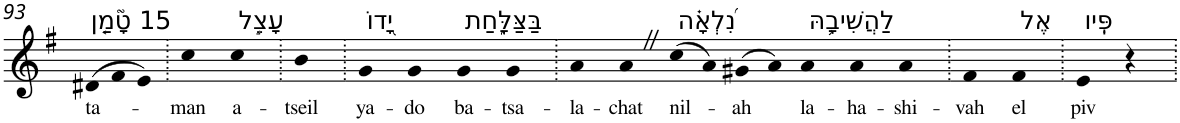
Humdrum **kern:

**kern	**text
*part1	*part1
*staff1	*staff1
*I"Piano	*
*I'Pno	*
!!LO:PB:g=z
*clefG2	*
*k[f#]	*
*G:	*
*Xtuplet	*
=93	=93
!LO:TX:a:t=15 טָ֘מַ֤ן	!
!	!LO:LY:b
(>12d#X	ta-
12f#	.
12e)	.
=94.	=94.
!	!LO:LY:b
4cc	-man
!LO:TX:a:t=עָצֵ֣ל	!
!	!LO:LY:b
4cc	a-
=95.	=95.
!	!LO:LY:b
4b	-tseil
=96.	=96.
!LO:TX:a:t=יָ֭דוֹ	!
!	!LO:LY:b
4g	ya-
!	!LO:LY:b
4g	-do
!LO:TX:a:t=בַּצַּלָּ֑חַת	!
!	!LO:LY:b
4g	ba-
!	!LO:LY:b
4g	-tsa-
=97.	=97.
!	!LO:LY:b
4a	-la-
!	!LO:LY:b
4aZ	-chat
!LO:TX:a:t=נִ֝לְאָ֗ה	!
!	!LO:LY:b
(>8cc	nil-
8a)	.
!	!LO:LY:b
(>8g#X	-ah
8a)	.
!LO:TX:a:t=לַהֲשִׁיבָ֥הּ	!
!	!LO:LY:b
4a	la-
!	!LO:LY:b
4a	-ha-
!	!LO:LY:b
4a	-shi-
=98.	=98.
!	!LO:LY:b
4f#	-vah
!LO:TX:a:t=אֶל	!
!	!LO:LY:b
4f#	el
=99.	=99.
!LO:TX:a:t=פִּֽיו	!
!	!LO:LY:b
4e	piv
4r	.
=.	=.
*-	*-
